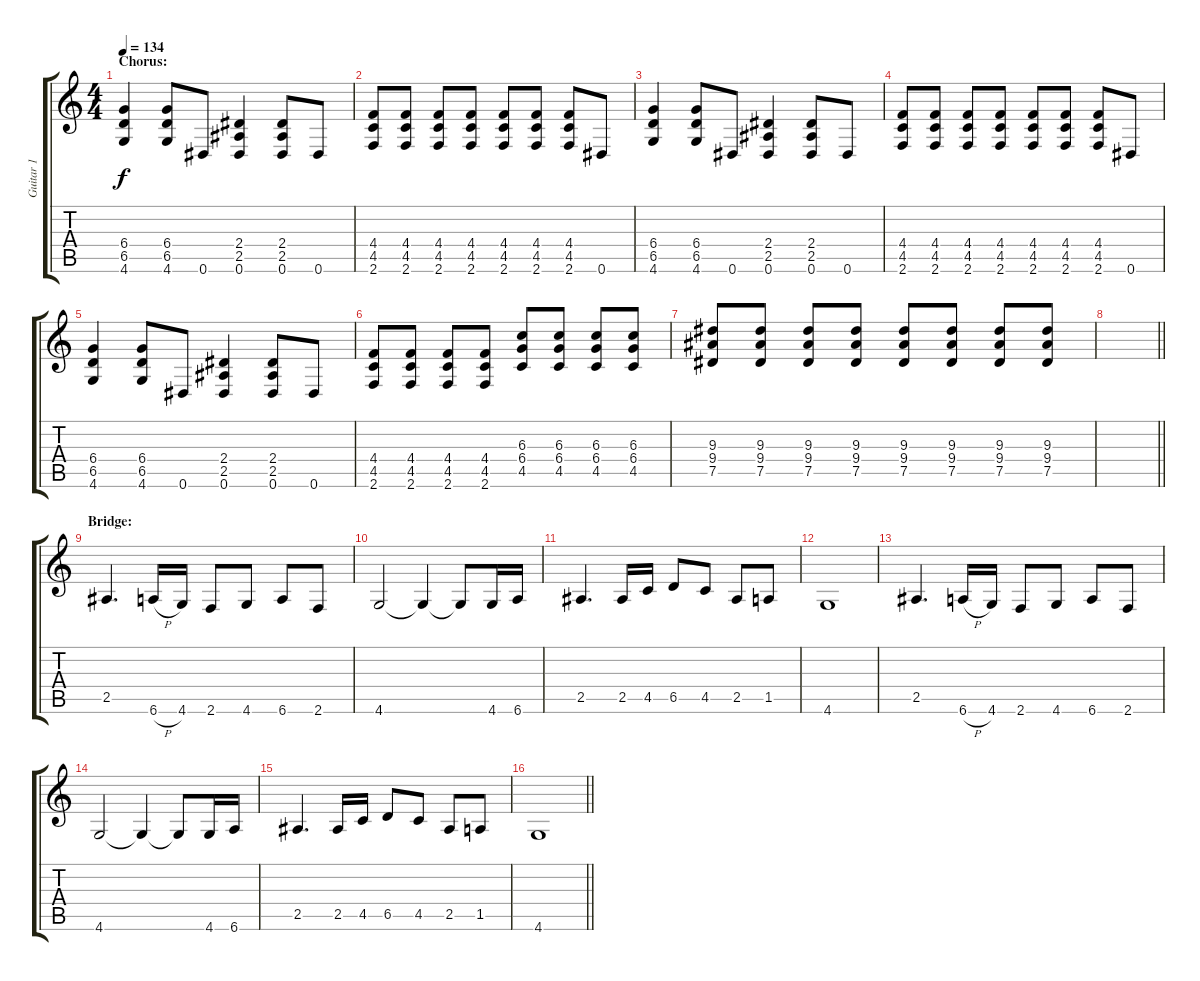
\track ("Guitar 1" "Guitar 1") {instrument distortionguitar}
\staff {score tabs}
\tuning (Eb4 Bb3 Gb3 Db3 Ab2 Eb2) {hide}
\ts (4 4)
\section ("" "Chorus:")
\tempo 134
\clef g2
\ks c
(6.4 6.5 4.6).4{dy f} (6.4 6.5 4.6).8 0.6.8 (2.4 2.5 0.6).4 (2.4 2.5 0.6).8 0.6.8 |
(4.4 4.5 2.6).8 (4.4 4.5 2.6).8 (4.4 4.5 2.6).8 (4.4 4.5 2.6).8 (4.4 4.5 2.6).8 (4.4 4.5 2.6).8 (4.4 4.5 2.6).8 0.6.8 |
(6.4 6.5 4.6).4 (6.4 6.5 4.6).8 0.6.8 (2.4 2.5 0.6).4 (2.4 2.5 0.6).8 0.6.8 |
(4.4 4.5 2.6).8 (4.4 4.5 2.6).8 (4.4 4.5 2.6).8 (4.4 4.5 2.6).8 (4.4 4.5 2.6).8 (4.4 4.5 2.6).8 (4.4 4.5 2.6).8 0.6.8 |
(6.4 6.5 4.6).4 (6.4 6.5 4.6).8 0.6.8 (2.4 2.5 0.6).4 (2.4 2.5 0.6).8 0.6.8 |
(4.4 4.5 2.6).8 (4.4 4.5 2.6).8 (4.4 4.5 2.6).8 (4.4 4.5 2.6).8 (6.3 6.4 4.5).8 (6.3 6.4 4.5).8 (6.3 6.4 4.5).8 (6.3 6.4 4.5).8 |
(9.3 9.4 7.5).8 (9.3 9.4 7.5).8 (9.3 9.4 7.5).8 (9.3 9.4 7.5).8 (9.3 9.4 7.5).8 (9.3 9.4 7.5).8 (9.3 9.4 7.5).8 (9.3 9.4 7.5).8 |
\barLineRight lightlight
|
\section ("" "Bridge:")
2.5.4{d volume 14} 6.6{h}.16 4.6.16 2.6.8 4.6.8 6.6.8 2.6.8 |
4.6.2 4.6{t}.4 4.6{t}.8 4.6.16 6.6.16 |
2.5.4{d} 2.5.16 4.5.16 6.5.8 4.5.8 2.5.8 1.5.8 |
4.6.1 |
2.5.4{d volume 14} 6.6{h}.16 4.6.16 2.6.8 4.6.8 6.6.8 2.6.8 |
4.6.2 4.6{t}.4 4.6{t}.8 4.6.16 6.6.16 |
2.5.4{d} 2.5.16 4.5.16 6.5.8 4.5.8 2.5.8 1.5.8 |
\barLineRight lightlight
4.6.1
